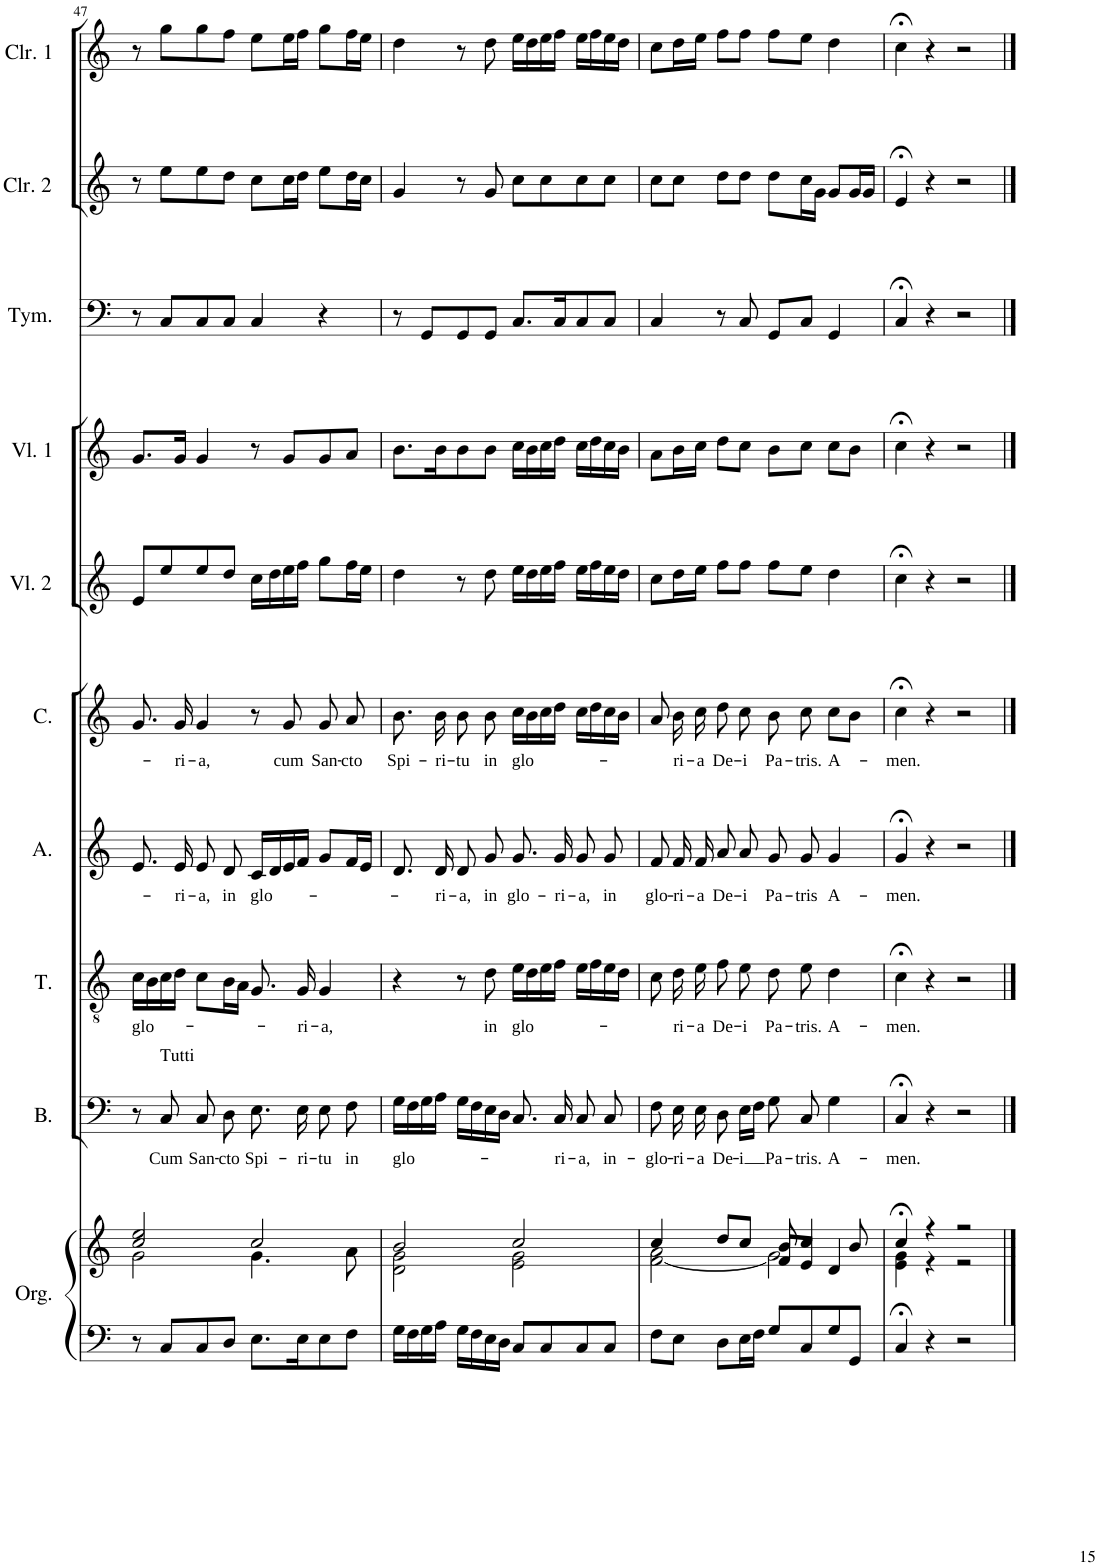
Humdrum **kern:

**kern	**kern	**kern	**text	**kern	**text	**kern	**text	**kern	**text	**kern	**kern	**kern	**kern	**kern
*part10	*part10	*part9	*part9	*part8	*part8	*part7	*part7	*part6	*part6	*part5	*part4	*part3	*part2	*part1
*staff11	*staff10	*staff9	*staff9	*staff8	*staff8	*staff7	*staff7	*staff6	*staff6	*staff5	*staff4	*staff3	*staff2	*staff1
*I"Organo	*	*I"Basso	*	*I"Tenore	*	*I"Alto	*	*I"Canto	*	*I"Violino secondo	*I"Violino primo	*I"Tympani	*I"Clarino secondo	*I"Clarino primo
*I'Org.	*	*I'B.	*	*I'T.	*	*I'A.	*	*I'C.	*	*I'Vl. 2	*I'Vl. 1	*I'Tym.	*I'Clr. 2	*I'Clr. 1
!!LO:PB:g=z
*clefF4	*clefG2	*clefF4	*	*clefGv2	*	*clefG2	*	*clefG2	*	*clefG2	*clefG2	*clefF4	*clefG2	*clefG2
*k[]	*k[]	*k[]	*	*k[]	*	*k[]	*	*k[]	*	*k[]	*k[]	*k[]	*k[]	*k[]
*M4/4	*M4/4	*M4/4	*	*M4/4	*	*M4/4	*	*M4/4	*	*M4/4	*M4/4	*M4/4	*M4/4	*M4/4
*met(c)	*met(c)	*met(c)	*	*met(c)	*	*met(c)	*	*met(c)	*	*met(c)	*met(c)	*met(c)	*met(c)	*met(c)
=47	=47	=47	=47	=47	=47	=47	=47	=47	=47	=47	=47	=47	=47	=47
*	*^	*	*	*	*	*	*	*	*	*	*	*	*	*
!	!	!	!	!	!	!LO:LY:b	!	!	!	!	!	!	!	!	!
8r	2cc/ 2ee/	2g\	8r	.	16c\LL	glo-	8.e/	.	8.g/	.	8e/L	8.g/L	8r	8r	8r
.	.	.	.	.	16B\	.	.	.	.	.	.	.	.	.	.
!	!	!	!LO:TX:a:t=Tutti	!	!	!	!	!	!	!	!	!	!	!	!
!	!	!	!	!LO:LY:b	!	!	!	!	!	!	!	!	!	!	!
8C/L	.	.	8C/	Cum	16c\	.	.	.	.	.	8ee/	.	8C/L	8ee\L	8gg\L
!	!	!	!	!	!	!	!	!LO:LY:b	!	!LO:LY:b	!	!	!	!	!
.	.	.	.	.	16d\JJ	.	16e/	-ri-	16g/	-ri-	.	16g/Jk	.	.	.
!	!	!	!	!LO:LY:b	!	!	!	!LO:LY:b	!	!LO:LY:b	!	!	!	!	!
8C/	.	.	8C/	San-	8c\L	.	8e/	-a,	4g/	-a,	8ee/	4g/	8C/	8ee\	8gg\
!	!	!	!	!LO:LY:b	!	!	!	!LO:LY:b	!	!	!	!	!	!	!
8D/J	.	.	8D\	-cto	16B\L	.	8d/	in	.	.	8dd/J	.	8C/J	8dd\J	8ff\J
.	.	.	.	.	16A\JJ	.	.	.	.	.	.	.	.	.	.
!	!	!	!	!LO:LY:b	!	!	!	!LO:LY:b	!	!	!	!	!	!	!
8.E\L	2cc/	4.g\	8.E\	Spi-	8.G/	.	16c/LL	glo-	8r	.	16cc\LL	8r	4C/	8cc\L	8ee\L
.	.	.	.	.	.	.	16d/	.	.	.	16dd\	.	.	.	.
!	!	!	!	!	!	!	!	!	!	!LO:LY:b	!	!	!	!	!
.	.	.	.	.	.	.	16e/	.	8g/	cum	16ee\	8g/L	.	16cc\L	16ee\L
!	!	!	!	!LO:LY:b	!	!LO:LY:b	!	!	!	!	!	!	!	!	!
16E\K	.	.	16E\	-ri-	16G/	-ri-	16f/JJ	.	.	.	16ff\JJ	.	.	16dd\JJ	16ff\JJ
!	!	!	!	!LO:LY:b	!	!LO:LY:b	!	!	!	!LO:LY:b	!	!	!	!	!
8E\	.	.	8E\	-tu	4G/	-a,	8g/L	.	8g/	San-	8gg\L	8g/	4r	8ee\L	8gg\L
!	!	!	!	!LO:LY:b	!	!	!	!	!	!LO:LY:b	!	!	!	!	!
8F\J	.	8a\	8F\	in	.	.	16f/L	.	8a/	-cto	16ff\L	8a/J	.	16dd\L	16ff\L
.	.	.	.	.	.	.	16e/JJ	.	.	.	16ee\JJ	.	.	16cc\JJ	16ee\JJ
=48	=48	=48	=48	=48	=48	=48	=48	=48	=48	=48	=48	=48	=48	=48	=48
!	!	!	!	!LO:LY:b	!	!	!	!	!	!LO:LY:b	!	!	!	!	!
16G\LL	2b/	2d\ 2g\	16G\LL	glo-	4r	.	8.d/	.	8.b\	Spi-	4dd\	8.b\L	8r	4g/	4dd\
16F\	.	.	16F\	.	.	.	.	.	.	.	.	.	.	.	.
16G\	.	.	16G\	.	.	.	.	.	.	.	.	.	8GG/L	.	.
!	!	!	!	!	!	!	!	!LO:LY:b	!	!LO:LY:b	!	!	!	!	!
16A\JJ	.	.	16A\JJ	.	.	.	16d/	-ri-	16b\	-ri-	.	16b\K	.	.	.
!	!	!	!	!	!	!	!	!LO:LY:b	!	!LO:LY:b	!	!	!	!	!
16G\LL	.	.	16G\LL	.	8r	.	8d/	-a,	8b\	-tu	8r	8b\	8GG/	8r	8r
16F\	.	.	16F\	.	.	.	.	.	.	.	.	.	.	.	.
!	!	!	!	!	!	!LO:LY:b	!	!LO:LY:b	!	!LO:LY:b	!	!	!	!	!
16E\	.	.	16E\	.	8d\	in	8g/	in	8b\	in	8dd\	8b\J	8GG/J	8g/	8dd\
16D\JJ	.	.	16D\JJ	.	.	.	.	.	.	.	.	.	.	.	.
!	!	!	!	!	!	!LO:LY:b	!	!LO:LY:b	!	!LO:LY:b	!	!	!	!	!
8C/L	2cc/	2e\ 2g\	8.C/	.	16e\LL	glo-	8.g/	glo-	16cc\LL	glo-	16ee\LL	16cc\LL	8.C/L	8cc\L	16ee\LL
.	.	.	.	.	16d\	.	.	.	16b\	.	16dd\	16b\	.	.	16dd\
8C/	.	.	.	.	16e\	.	.	.	16cc\	.	16ee\	16cc\	.	8cc\	16ee\
!	!	!	!	!LO:LY:b	!	!	!	!LO:LY:b	!	!	!	!	!	!	!
.	.	.	16C/	-ri-	16f\JJ	.	16g/	-ri-	16dd\JJ	.	16ff\JJ	16dd\JJ	16C/K	.	16ff\JJ
!	!	!	!	!LO:LY:b	!	!	!	!LO:LY:b	!	!	!	!	!	!	!
8C/	.	.	8C/	-a,	16e\LL	.	8g/	-a,	16cc\LL	.	16ee\LL	16cc\LL	8C/	8cc\	16ee\LL
.	.	.	.	.	16f\	.	.	.	16dd\	.	16ff\	16dd\	.	.	16ff\
!	!	!	!	!LO:LY:b	!	!	!	!LO:LY:b	!	!	!	!	!	!	!
8C/J	.	.	8C/	in-	16e\	.	8g/	in	16cc\	.	16ee\	16cc\	8C/J	8cc\J	16ee\
.	.	.	.	.	16d\JJ	.	.	.	16b\JJ	.	16dd\JJ	16b\JJ	.	.	16dd\JJ
=49	=49	=49	=49	=49	=49	=49	=49	=49	=49	=49	=49	=49	=49	=49	=49
*	*	*^	*	*	*	*	*	*	*	*	*	*	*	*	*
!	!	!	!	!	!LO:LY:b	!	!	!	!LO:LY:b	!	!	!	!	!	!	!
8F\L	4cc/	[2f\ 2a\	2ryy	8F\	-glo-	8c\	.	8f/	glo-	8a/	.	8cc\L	8a\L	4C/	8cc\L	8cc\L
!	!	!	!	!	!LO:LY:b	!	!LO:LY:b	!	!LO:LY:b	!	!LO:LY:b	!	!	!	!	!
8E\J	.	.	.	16E\	-ri-	16d\	-ri-	16f/	-ri-	16b\	-ri-	16dd\L	16b\L	.	8cc\J	16dd\L
!	!	!	!	!	!LO:LY:b	!	!LO:LY:b	!	!LO:LY:b	!	!LO:LY:b	!	!	!	!	!
.	.	.	.	16E\	-a	16e\	-a	16f/	-a	16cc\	-a	16ee\JJ	16cc\JJ	.	.	16ee\JJ
!	!	!	!	!	!LO:LY:b	!	!LO:LY:b	!	!LO:LY:b	!	!LO:LY:b	!	!	!	!	!
8D\L	8dd/L	.	.	8D\	De-	8f\	De-	8a/	De-	8dd\	De-	8ff\L	8dd\L	8r	8dd\L	8ff\L
!	!	!	!	!	!LO:LY:b	!	!LO:LY:b	!	!LO:LY:b	!	!LO:LY:b	!	!	!	!	!
16E\L	8cc/J	.	.	16E\LL	-i	8e\	-i	8a/	-i	8cc\	-i	8ff\J	8cc\J	8C/	8dd\J	8ff\J
16F\JJ	.	.	.	16F\JJ	.	.	.	.	.	.	.	.	.	.	.	.
!	!	!	!	!	!LO:LY:b	!	!LO:LY:b	!	!LO:LY:b	!	!LO:LY:b	!	!	!	!	!
8G/L	8b/	2g\	8f/L]	8G\	Pa-	8d\	Pa-	8g/	Pa-	8b\	Pa-	8ff\L	8b\L	8GG/L	8dd\L	8ff\L
!	!	!	!	!	!LO:LY:b	!	!LO:LY:b	!	!LO:LY:b	!	!LO:LY:b	!	!	!	!	!
8C/	4cc/	.	8e/J	8C/	-tris.	8e\	-tris.	8g/	-tris	8cc\	-tris.	8ee\J	8cc\J	8C/J	16cc\L	8ee\J
.	.	.	.	.	.	.	.	.	.	.	.	.	.	.	16g\JJ	.
!	!	!	!	!	!LO:LY:b	!	!LO:LY:b	!	!LO:LY:b	!	!LO:LY:b	!	!	!	!	!
8G/	.	.	4d/	4G\	A-	4d\	A-	4g/	A-	8cc\L	A-	4dd\	8cc\L	4GG/	8g/L	4dd\
8GG/J	8b/	.	.	.	.	.	.	.	.	8b\J	.	.	8b\J	.	16g/L	.
.	.	.	.	.	.	.	.	.	.	.	.	.	.	.	16g/JJ	.
*	*	*v	*v	*	*	*	*	*	*	*	*	*	*	*	*	*
=50	=50	=50	=50	=50	=50	=50	=50	=50	=50	=50	=50	=50	=50	=50	=50
!	!	!	!	!LO:LY:b	!	!LO:LY:b	!	!LO:LY:b	!	!LO:LY:b	!	!	!	!	!
4C;</	4cc;</	4e\ 4g\	4C;</	-men.	4c;<\	-men.	4g;</	-men.	4cc;<\	-men.	4cc;<\	4cc;<\	4C;</	4e;</	4cc;<\
4r	4r	4r	4r	.	4r	.	4r	.	4r	.	4r	4r	4r	4r	4r
2r	2r	2r	2r	.	2r	.	2r	.	2r	.	2r	2r	2r	2r	2r
*	*v	*v	*	*	*	*	*	*	*	*	*	*	*	*	*
==	==	==	==	==	==	==	==	==	==	==	==	==	==	==
*-	*-	*-	*-	*-	*-	*-	*-	*-	*-	*-	*-	*-	*-	*-
